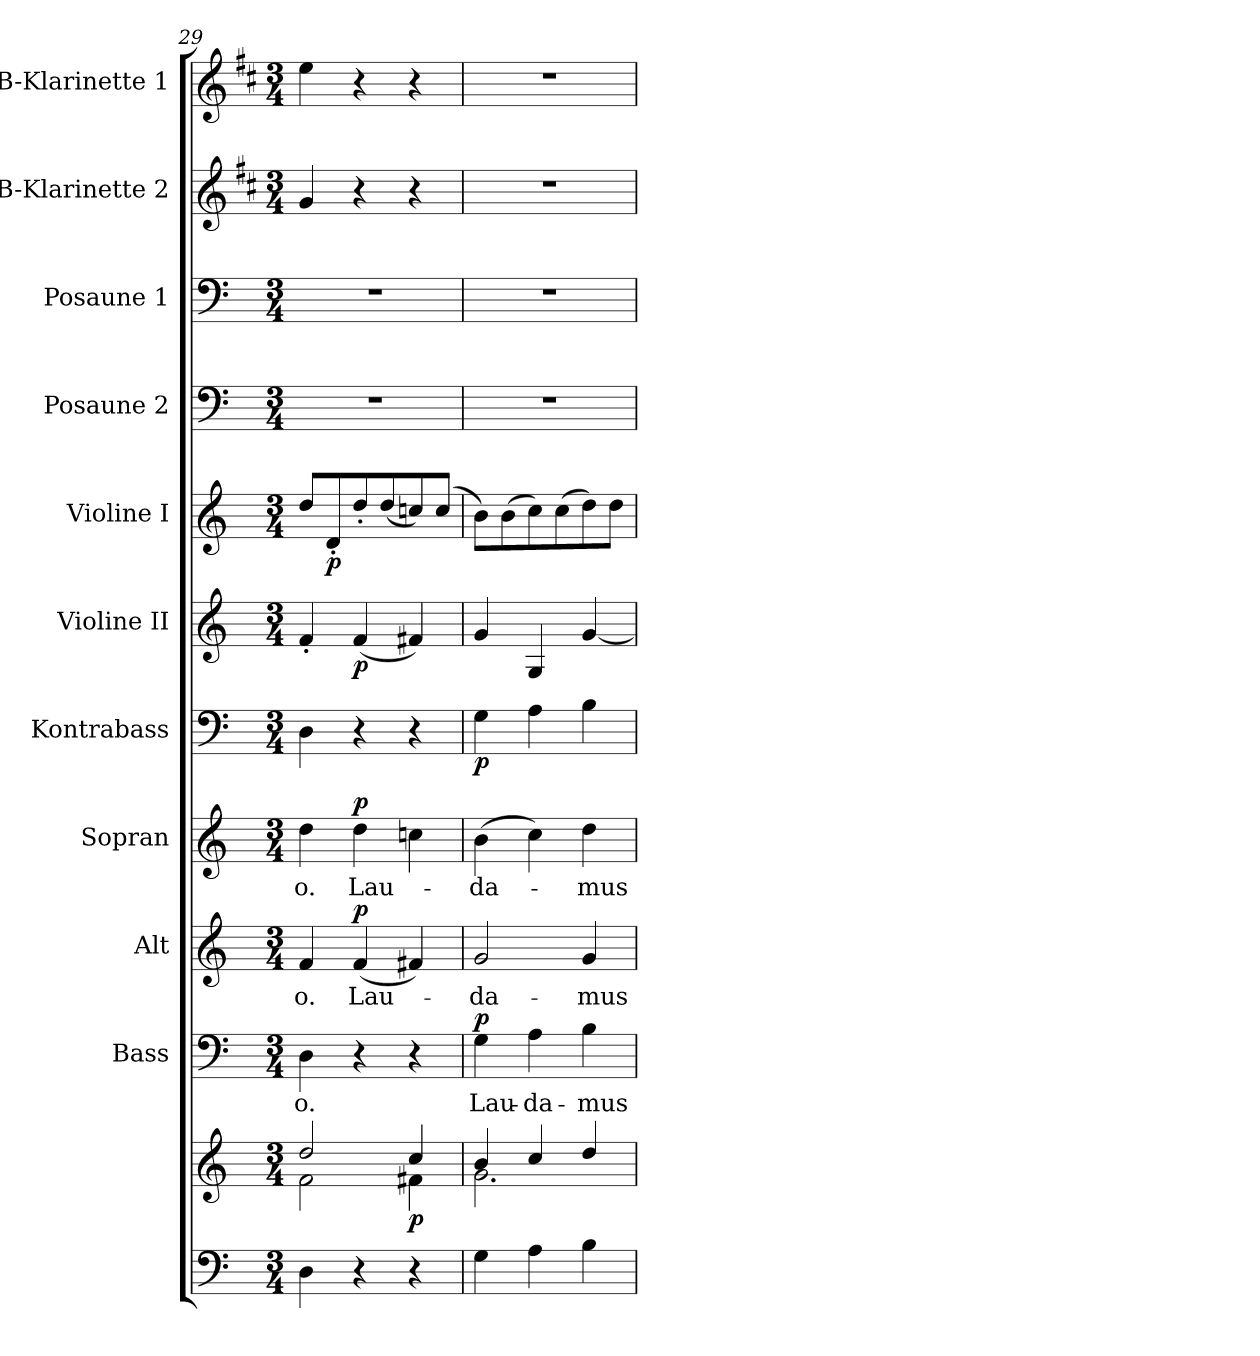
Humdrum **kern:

**kern	**kern	**dynam	**kern	**text	**dynam	**kern	**text	**dynam	**kern	**text	**dynam	**kern	**dynam	**kern	**dynam	**kern	**dynam	**kern	**kern	**kern	**kern
*part11	*part11	*part11	*part10	*part10	*part10	*part9	*part9	*part9	*part8	*part8	*part8	*part7	*part7	*part6	*part6	*part5	*part5	*part4	*part3	*part2	*part1
*staff12	*staff11	*staff11/12	*staff10	*staff10	*staff10	*staff9	*staff9	*staff9	*staff8	*staff8	*staff8	*staff7	*staff7	*staff6	*staff6	*staff5	*staff5	*staff4	*staff3	*staff2	*staff1
*	*	*	*I"Bass	*	*	*I"Alt	*	*	*I"Sopran	*	*	*I"Kontrabass	*	*I"Violine II	*	*I"Violine I	*	*I"Posaune 2	*I"Posaune 1	*I"B-Klarinette 2	*I"B-Klarinette 1
*	*	*	*I'B.	*	*	*I'A.	*	*	*I'S.	*	*	*I'Kb.	*	*I'Vl. II	*	*I'Vl. I	*	*I'Pos. 2	*I'Pos. 1	*I'B Kl. 2	*I'B Kl. 1
*clefF4	*clefG2	*	*clefF4	*	*	*clefG2	*	*	*clefG2	*	*	*clefF4	*	*clefG2	*	*clefG2	*	*clefF4	*clefF4	*clefG2	*clefG2
*	*	*	*	*	*	*	*	*	*	*	*	*ITrd7c12	*	*	*	*	*	*	*	*ITrd1c2	*ITrd1c2
*k[]	*k[]	*	*k[]	*	*	*k[]	*	*	*k[]	*	*	*k[]	*	*k[]	*	*k[]	*	*k[]	*k[]	*k[]	*k[]
*C:	*C:	*	*C:	*	*	*C:	*	*	*C:	*	*	*C:	*	*C:	*	*C:	*	*C:	*C:	*C:	*C:
*M3/4	*M3/4	*	*M3/4	*	*	*M3/4	*	*	*M3/4	*	*	*M3/4	*	*M3/4	*	*M3/4	*	*M3/4	*M3/4	*M3/4	*M3/4
=29	=29	=29	=29	=29	=29	=29	=29	=29	=29	=29	=29	=29	=29	=29	=29	=29	=29	=29	=29	=29	=29
*	*^	*	*	*	*	*	*	*	*	*	*	*	*	*	*	*	*	*	*	*	*
!	!	!	!	!	!LO:LY:b	!	!	!LO:LY:b	!	!	!LO:LY:b	!	!	!	!	!	!	!	!	!	!	!
4D\	2dd/	2f\	.	4D\	-o.	.	4f/	-o.	.	4dd\	-o.	.	4DD\	.	4f'</	.	8dd/L	.	2.r	2.r	4f/	4dd\
!	!	!	!	!	!	!	!	!	!	!	!	!	!	!	!	!	!	!LO:DY:b	!	!	!	!
.	.	.	.	.	.	.	.	.	.	.	.	.	.	.	.	.	8d'</	p	.	.	.	.
!	!	!	!	!	!	!	!	!LO:LY:b	!LO:DY:a	!	!LO:LY:b	!LO:DY:a	!	!	!	!LO:DY:b	!	!	!	!	!	!
4r	.	.	.	4r	.	.	(<4f/	Lau-	p	4dd\	Lau-	p	4r	.	(<4f/	p	8dd'</	.	.	.	4r	4r
.	.	.	.	.	.	.	.	.	.	.	.	.	.	.	.	.	(<8dd/	.	.	.	.	.
!	!	!	!LO:DY:b	!	!	!	!	!	!	!	!	!	!	!	!	!	!	!	!	!	!	!
4r	4cc/	4f#X\	p	4r	.	.	4f#X/)	.	.	4ccn\	.	.	4r	.	4f#X/)	.	8ccn/)	.	.	.	4r	4r
.	.	.	.	.	.	.	.	.	.	.	.	.	.	.	.	.	(8cc/J	.	.	.	.	.
=30	=30	=30	=30	=30	=30	=30	=30	=30	=30	=30	=30	=30	=30	=30	=30	=30	=30	=30	=30	=30	=30	=30
!	!	!	!	!	!LO:LY:b	!LO:DY:a	!	!LO:LY:b	!	!	!LO:LY:b	!	!	!LO:DY:b	!	!	!	!	!	!	!	!
4G\	4b/	2.g\	.	4G\	Lau-	p	2g/	-da-	.	(>4b\	-da-	.	4GG\	p	4g/	.	8b\L)	.	2.r	2.r	2.r	2.r
.	.	.	.	.	.	.	.	.	.	.	.	.	.	.	.	.	(>8b\	.	.	.	.	.
!	!	!	!	!	!LO:LY:b	!	!	!	!	!	!	!	!	!	!	!	!	!	!	!	!	!
4A\	4cc/	.	.	4A\	-da-	.	.	.	.	4cc\)	.	.	4AA\	.	4G/	.	8cc\)	.	.	.	.	.
.	.	.	.	.	.	.	.	.	.	.	.	.	.	.	.	.	(>8cc\	.	.	.	.	.
!	!	!	!	!	!LO:LY:b	!	!	!LO:LY:b	!	!	!LO:LY:b	!	!	!	!	!	!	!	!	!	!	!
4B\	4dd/	.	.	4B\	-mus	.	4g/	-mus	.	4dd\	-mus	.	4BB\	.	[4g/	.	8dd\)	.	.	.	.	.
.	.	.	.	.	.	.	.	.	.	.	.	.	.	.	.	.	8dd\J	.	.	.	.	.
*	*v	*v	*	*	*	*	*	*	*	*	*	*	*	*	*	*	*	*	*	*	*	*
=	=	=	=	=	=	=	=	=	=	=	=	=	=	=	=	=	=	=	=	=	=
*-	*-	*-	*-	*-	*-	*-	*-	*-	*-	*-	*-	*-	*-	*-	*-	*-	*-	*-	*-	*-	*-
